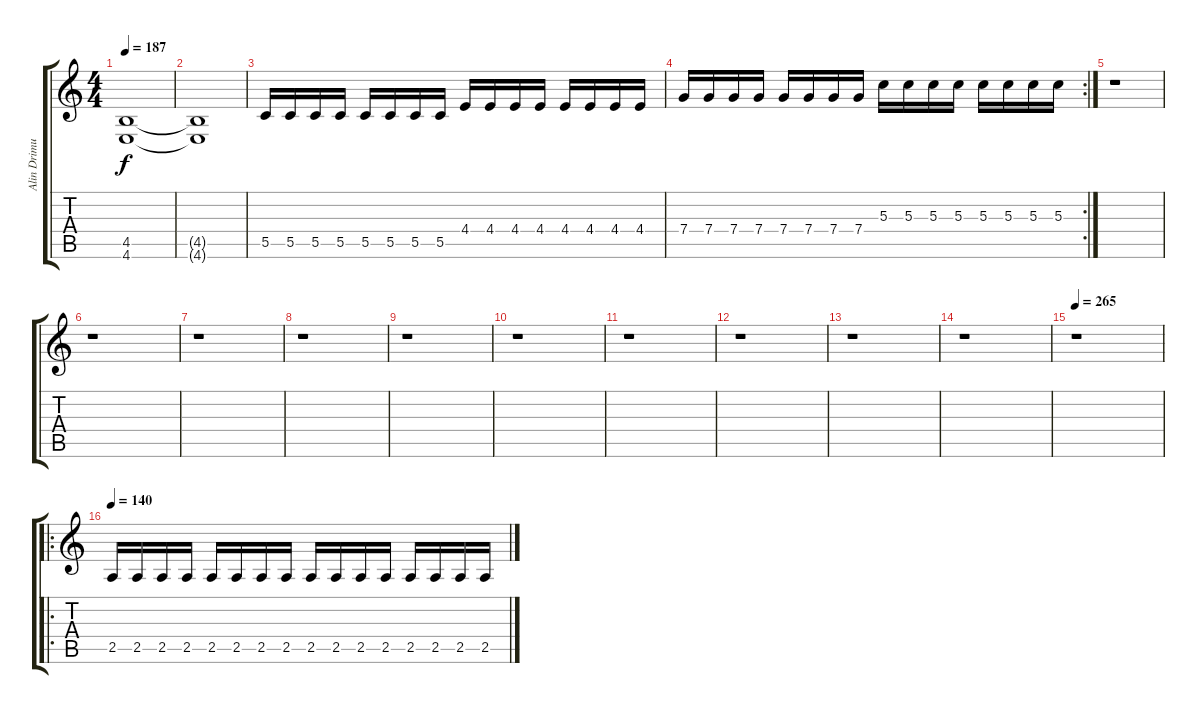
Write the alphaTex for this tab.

\track ("Alin Drimus (Chitara)" "Alin Drimu") {instrument overdrivenguitar}
\staff {score tabs}
\tuning (E4 C4 G3 C3 G2 C2) {hide}
\ts (4 4)
\tempo 187
\clef g2
\ks c
(4.5 4.6).1{dy f} |
(4.5{t} 4.6{t}).1 |
5.5.16 5.5.16 5.5.16 5.5.16 5.5.16 5.5.16 5.5.16 5.5.16 4.4.16 4.4.16 4.4.16 4.4.16 4.4.16 4.4.16 4.4.16 4.4.16 |
\rc 2
7.4.16 7.4.16 7.4.16 7.4.16 7.4.16 7.4.16 7.4.16 7.4.16 5.3.16 5.3.16 5.3.16 5.3.16 5.3.16 5.3.16 5.3.16 5.3.16 |
r.1 |
r.1 |
r.1 |
r.1 |
r.1 |
r.1 |
r.1 |
r.1 |
r.1 |
r.1 |
\tempo 265
r.1 |
\ro
\tempo 140
2.5.16 2.5.16 2.5.16 2.5.16 2.5.16 2.5.16 2.5.16 2.5.16 2.5.16 2.5.16 2.5.16 2.5.16 2.5.16 2.5.16 2.5.16 2.5.16
